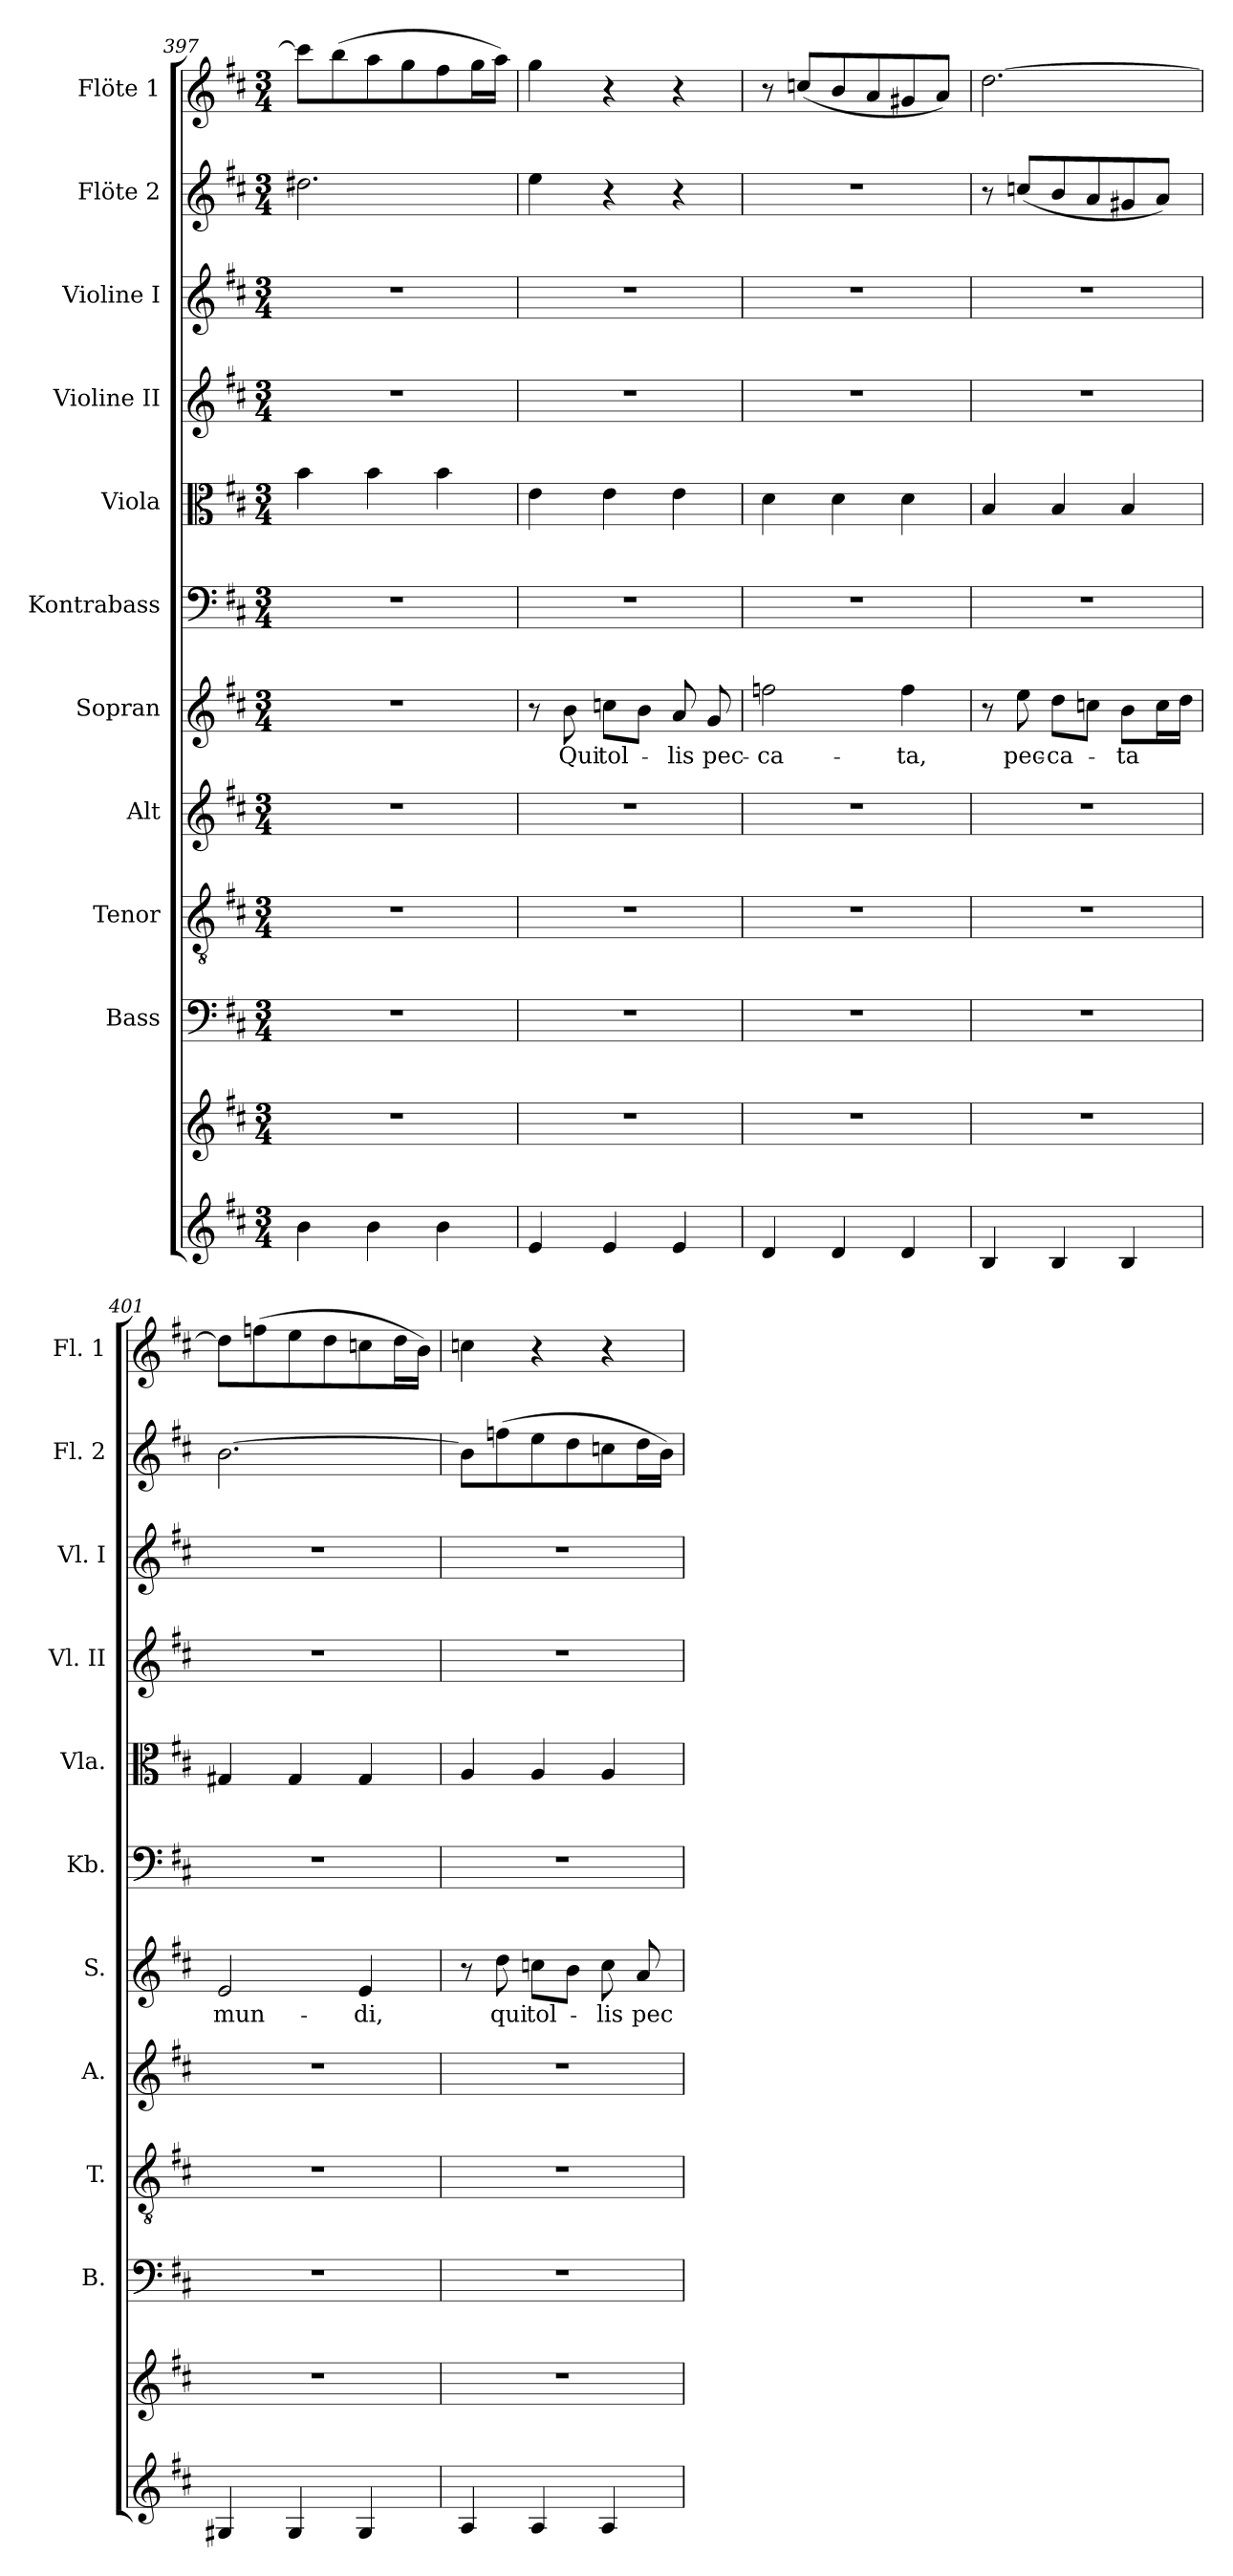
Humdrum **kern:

**kern	**kern	**kern	**kern	**kern	**kern	**text	**kern	**kern	**kern	**kern	**kern	**kern
*part11	*part11	*part10	*part9	*part8	*part7	*part7	*part6	*part5	*part4	*part3	*part2	*part1
*staff12	*staff11	*staff10	*staff9	*staff8	*staff7	*staff7	*staff6	*staff5	*staff4	*staff3	*staff2	*staff1
*	*	*I"Bass	*I"Tenor	*I"Alt	*I"Sopran	*	*I"Kontrabass	*I"Viola	*I"Violine II	*I"Violine I	*I"Flöte 2	*I"Flöte 1
*	*	*I'B.	*I'T.	*I'A.	*I'S.	*	*I'Kb.	*I'Vla.	*I'Vl. II	*I'Vl. I	*I'Fl. 2	*I'Fl. 1
*clefG2	*clefG2	*clefF4	*clefGv2	*clefG2	*clefG2	*	*clefF4	*clefC3	*clefG2	*clefG2	*clefG2	*clefG2
*	*	*	*	*	*	*	*ITrd7c12	*	*	*	*	*
*k[f#c#]	*k[f#c#]	*k[f#c#]	*k[f#c#]	*k[f#c#]	*k[f#c#]	*	*k[f#c#]	*k[f#c#]	*k[f#c#]	*k[f#c#]	*k[f#c#]	*k[f#c#]
*D:	*D:	*D:	*D:	*D:	*D:	*	*D:	*D:	*D:	*D:	*D:	*D:
*M3/4	*M3/4	*M3/4	*M3/4	*M3/4	*M3/4	*	*M3/4	*M3/4	*M3/4	*M3/4	*M3/4	*M3/4
=397	=397	=397	=397	=397	=397	=397	=397	=397	=397	=397	=397	=397
4b\	2.r	2.r	2.r	2.r	2.r	.	2.r	4b\	2.r	2.r	2.dd#X\	8ccc\L]
.	.	.	.	.	.	.	.	.	.	.	.	(>8bb\
4b\	.	.	.	.	.	.	.	4b\	.	.	.	8aa\
.	.	.	.	.	.	.	.	.	.	.	.	8gg\
4b\	.	.	.	.	.	.	.	4b\	.	.	.	8ff#\
.	.	.	.	.	.	.	.	.	.	.	.	16gg\L
.	.	.	.	.	.	.	.	.	.	.	.	16aa\JJ)
!!LO:PB:g=z
=398	=398	=398	=398	=398	=398	=398	=398	=398	=398	=398	=398	=398
4e/	2.r	2.r	2.r	2.r	8r	.	2.r	4e\	2.r	2.r	4ee\	4gg\
!	!	!	!	!	!	!LO:LY:b	!	!	!	!	!	!
.	.	.	.	.	8b\	Qui	.	.	.	.	.	.
!	!	!	!	!	!	!LO:LY:b	!	!	!	!	!	!
4e/	.	.	.	.	8ccn\L	tol-	.	4e\	.	.	4r	4r
.	.	.	.	.	8b\J	.	.	.	.	.	.	.
!	!	!	!	!	!	!LO:LY:b	!	!	!	!	!	!
4e/	.	.	.	.	8a/	-lis	.	4e\	.	.	4r	4r
!	!	!	!	!	!	!LO:LY:b	!	!	!	!	!	!
.	.	.	.	.	8g/	pec-	.	.	.	.	.	.
=399	=399	=399	=399	=399	=399	=399	=399	=399	=399	=399	=399	=399
!	!	!	!	!	!	!LO:LY:b	!	!	!	!	!	!
4d/	2.r	2.r	2.r	2.r	2ffn\	-ca-	2.r	4d\	2.r	2.r	2.r	8r
.	.	.	.	.	.	.	.	.	.	.	.	(<8ccn/L
4d/	.	.	.	.	.	.	.	4d\	.	.	.	8b/
.	.	.	.	.	.	.	.	.	.	.	.	8a/
!	!	!	!	!	!	!LO:LY:b	!	!	!	!	!	!
4d/	.	.	.	.	4ff\	-ta,	.	4d\	.	.	.	8g#X/
.	.	.	.	.	.	.	.	.	.	.	.	8a/J)
=400	=400	=400	=400	=400	=400	=400	=400	=400	=400	=400	=400	=400
4B/	2.r	2.r	2.r	2.r	8r	.	2.r	4B/	2.r	2.r	8r	[2.dd\
!	!	!	!	!	!	!LO:LY:b	!	!	!	!	!	!
.	.	.	.	.	8ee\	pec-	.	.	.	.	(<8ccn/L	.
!	!	!	!	!	!	!LO:LY:b	!	!	!	!	!	!
4B/	.	.	.	.	8dd\L	-ca-	.	4B/	.	.	8b/	.
.	.	.	.	.	8ccn\J	.	.	.	.	.	8a/	.
!	!	!	!	!	!	!LO:LY:b	!	!	!	!	!	!
4B/	.	.	.	.	8b\L	-ta	.	4B/	.	.	8g#X/	.
.	.	.	.	.	16cc\L	.	.	.	.	.	8a/J)	.
.	.	.	.	.	16dd\JJ	.	.	.	.	.	.	.
=401	=401	=401	=401	=401	=401	=401	=401	=401	=401	=401	=401	=401
!	!	!	!	!	!	!LO:LY:b	!	!	!	!	!	!
4G#X/	2.r	2.r	2.r	2.r	2e/	mun-	2.r	4G#X/	2.r	2.r	[2.b\	8dd\L]
.	.	.	.	.	.	.	.	.	.	.	.	(>8ffn\
4G#/	.	.	.	.	.	.	.	4G#/	.	.	.	8ee\
.	.	.	.	.	.	.	.	.	.	.	.	8dd\
!	!	!	!	!	!	!LO:LY:b	!	!	!	!	!	!
4G#/	.	.	.	.	4e/	-di,	.	4G#/	.	.	.	8ccn\
.	.	.	.	.	.	.	.	.	.	.	.	16dd\L
.	.	.	.	.	.	.	.	.	.	.	.	16b\JJ)
=402	=402	=402	=402	=402	=402	=402	=402	=402	=402	=402	=402	=402
4A/	2.r	2.r	2.r	2.r	8r	.	2.r	4A/	2.r	2.r	8b\L]	4ccn\
!	!	!	!	!	!	!LO:LY:b	!	!	!	!	!	!
.	.	.	.	.	8dd\	qui	.	.	.	.	(>8ffn\	.
!	!	!	!	!	!	!LO:LY:b	!	!	!	!	!	!
4A/	.	.	.	.	8ccn\L	tol-	.	4A/	.	.	8ee\	4r
.	.	.	.	.	8b\J	.	.	.	.	.	8dd\	.
!	!	!	!	!	!	!LO:LY:b	!	!	!	!	!	!
4A/	.	.	.	.	8cc\	-lis	.	4A/	.	.	8ccn\	4r
!	!	!	!	!	!	!LO:LY:b	!	!	!	!	!	!
.	.	.	.	.	8a/	pec-	.	.	.	.	16dd\L	.
.	.	.	.	.	.	.	.	.	.	.	16b\JJ)	.
=	=	=	=	=	=	=	=	=	=	=	=	=
*-	*-	*-	*-	*-	*-	*-	*-	*-	*-	*-	*-	*-
